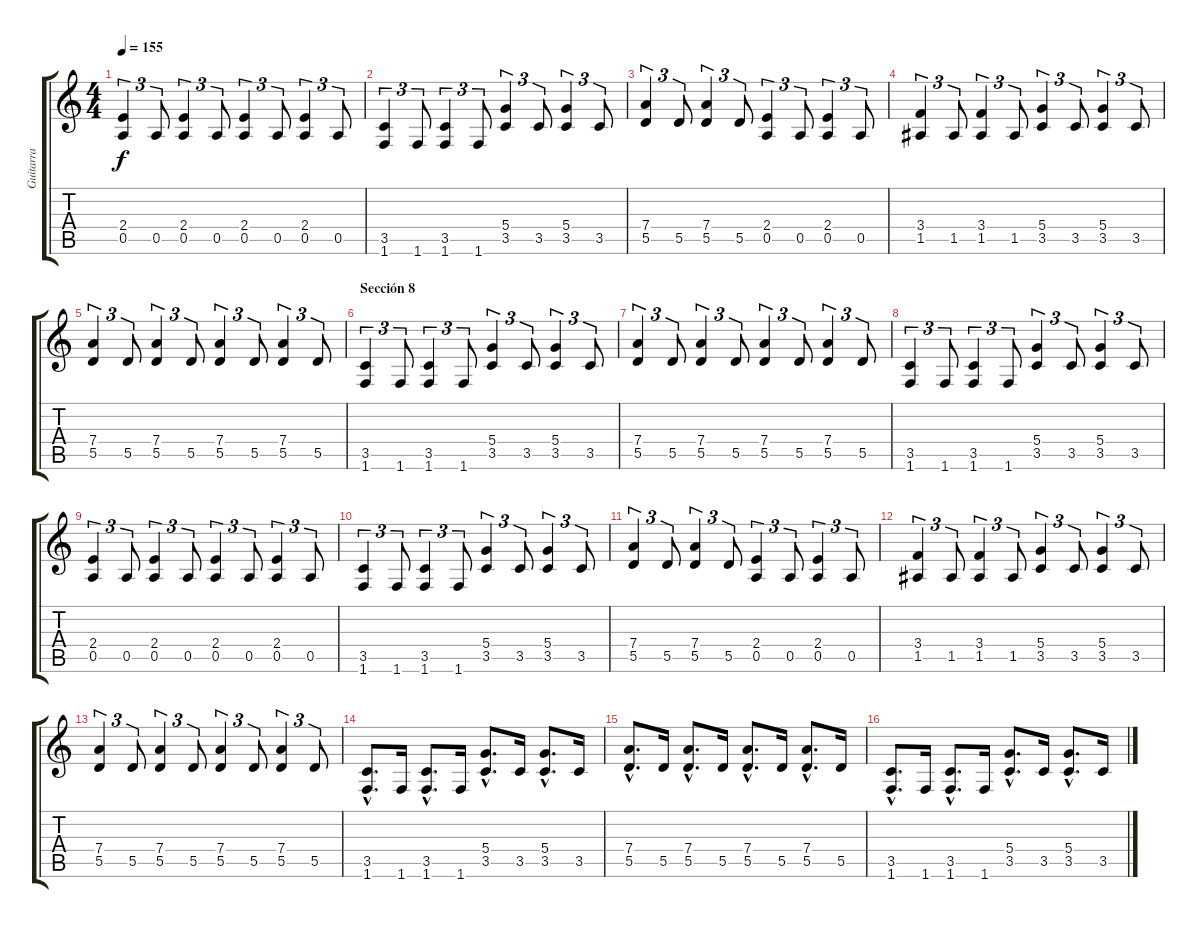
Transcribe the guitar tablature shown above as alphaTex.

\track ("Guitarra" "Guitarra") {instrument distortionguitar}
\staff {score tabs}
\tuning (E4 B3 G3 D3 A2 E2) {hide}
\ts (4 4)
\tempo 155
\clef g2
\ks c
(2.4 0.5).4{tu (3 2) dy f} 0.5.8{tu (3 2)} (2.4 0.5).4{tu (3 2)} 0.5.8{tu (3 2)} (2.4 0.5).4{tu (3 2)} 0.5.8{tu (3 2)} (2.4 0.5).4{tu (3 2)} 0.5.8{tu (3 2)} |
(3.5 1.6).4{tu (3 2)} 1.6.8{tu (3 2)} (3.5 1.6).4{tu (3 2)} 1.6.8{tu (3 2)} (5.4 3.5).4{tu (3 2)} 3.5.8{tu (3 2)} (5.4 3.5).4{tu (3 2)} 3.5.8{tu (3 2)} |
(7.4 5.5).4{tu (3 2)} 5.5.8{tu (3 2)} (7.4 5.5).4{tu (3 2)} 5.5.8{tu (3 2)} (2.4 0.5).4{tu (3 2)} 0.5.8{tu (3 2)} (2.4 0.5).4{tu (3 2)} 0.5.8{tu (3 2)} |
(3.4 1.5).4{tu (3 2)} 1.5.8{tu (3 2)} (3.4 1.5).4{tu (3 2)} 1.5.8{tu (3 2)} (5.4 3.5).4{tu (3 2)} 3.5.8{tu (3 2)} (5.4 3.5).4{tu (3 2)} 3.5.8{tu (3 2)} |
(7.4 5.5).4{tu (3 2)} 5.5.8{tu (3 2)} (7.4 5.5).4{tu (3 2)} 5.5.8{tu (3 2)} (7.4 5.5).4{tu (3 2)} 5.5.8{tu (3 2)} (7.4 5.5).4{tu (3 2)} 5.5.8{tu (3 2)} |
\section ("" "Sección 8")
(3.5 1.6).4{tu (3 2)} 1.6.8{tu (3 2)} (3.5 1.6).4{tu (3 2)} 1.6.8{tu (3 2)} (5.4 3.5).4{tu (3 2)} 3.5.8{tu (3 2)} (5.4 3.5).4{tu (3 2)} 3.5.8{tu (3 2)} |
(7.4 5.5).4{tu (3 2)} 5.5.8{tu (3 2)} (7.4 5.5).4{tu (3 2)} 5.5.8{tu (3 2)} (7.4 5.5).4{tu (3 2)} 5.5.8{tu (3 2)} (7.4 5.5).4{tu (3 2)} 5.5.8{tu (3 2)} |
(3.5 1.6).4{tu (3 2)} 1.6.8{tu (3 2)} (3.5 1.6).4{tu (3 2)} 1.6.8{tu (3 2)} (5.4 3.5).4{tu (3 2)} 3.5.8{tu (3 2)} (5.4 3.5).4{tu (3 2)} 3.5.8{tu (3 2)} |
(2.4 0.5).4{tu (3 2)} 0.5.8{tu (3 2)} (2.4 0.5).4{tu (3 2)} 0.5.8{tu (3 2)} (2.4 0.5).4{tu (3 2)} 0.5.8{tu (3 2)} (2.4 0.5).4{tu (3 2)} 0.5.8{tu (3 2)} |
(3.5 1.6).4{tu (3 2)} 1.6.8{tu (3 2)} (3.5 1.6).4{tu (3 2)} 1.6.8{tu (3 2)} (5.4 3.5).4{tu (3 2)} 3.5.8{tu (3 2)} (5.4 3.5).4{tu (3 2)} 3.5.8{tu (3 2)} |
(7.4 5.5).4{tu (3 2)} 5.5.8{tu (3 2)} (7.4 5.5).4{tu (3 2)} 5.5.8{tu (3 2)} (2.4 0.5).4{tu (3 2)} 0.5.8{tu (3 2)} (2.4 0.5).4{tu (3 2)} 0.5.8{tu (3 2)} |
(3.4 1.5).4{tu (3 2)} 1.5.8{tu (3 2)} (3.4 1.5).4{tu (3 2)} 1.5.8{tu (3 2)} (5.4 3.5).4{tu (3 2)} 3.5.8{tu (3 2)} (5.4 3.5).4{tu (3 2)} 3.5.8{tu (3 2)} |
(7.4 5.5).4{tu (3 2)} 5.5.8{tu (3 2)} (7.4 5.5).4{tu (3 2)} 5.5.8{tu (3 2)} (7.4 5.5).4{tu (3 2)} 5.5.8{tu (3 2)} (7.4 5.5).4{tu (3 2)} 5.5.8{tu (3 2)} |
(3.5{hac} 1.6{hac}).8{d} 1.6.16 (3.5{hac} 1.6{hac}).8{d} 1.6.16 (5.4{hac} 3.5{hac}).8{d} 3.5.16 (5.4{hac} 3.5{hac}).8{d} 3.5.16 |
(7.4{hac} 5.5{hac}).8{d} 5.5.16 (7.4{hac} 5.5{hac}).8{d} 5.5.16 (7.4{hac} 5.5{hac}).8{d} 5.5.16 (7.4{hac} 5.5{hac}).8{d} 5.5.16 |
(3.5{hac} 1.6{hac}).8{d} 1.6.16 (3.5{hac} 1.6{hac}).8{d} 1.6.16 (5.4{hac} 3.5{hac}).8{d} 3.5.16 (5.4{hac} 3.5{hac}).8{d} 3.5.16
